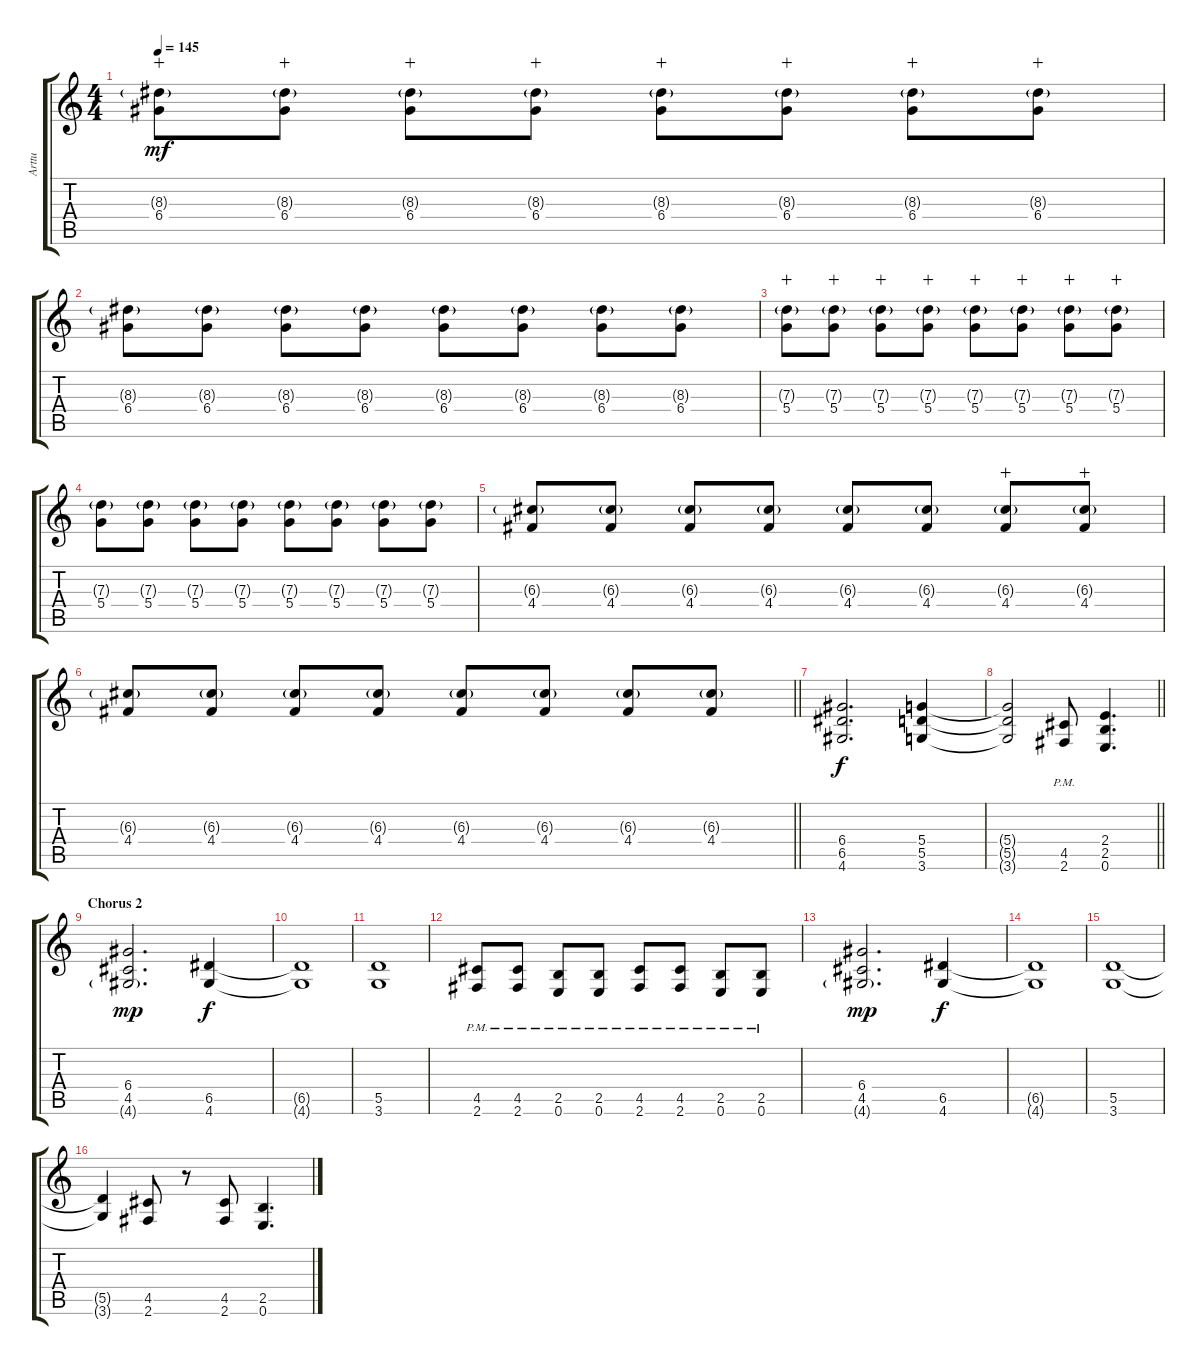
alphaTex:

\track ("Arttu" "Arttu") {instrument distortionguitar}
\staff {score tabs}
\tuning (E4 B3 G3 D3 A2 E2) {hide}
\ts (4 4)
\tempo 145
\clef g2
\ks c
(8.3{g} 6.4).8{dy mf wahc} (8.3{g} 6.4).8{wahc} (8.3{g} 6.4).8{wahc} (8.3{g} 6.4).8{wahc} (8.3{g} 6.4).8{wahc} (8.3{g} 6.4).8{wahc} (8.3{g} 6.4).8{wahc} (8.3{g} 6.4).8{wahc} |
(8.3{g} 6.4).8 (8.3{g} 6.4).8 (8.3{g} 6.4).8 (8.3{g} 6.4).8 (8.3{g} 6.4).8 (8.3{g} 6.4).8 (8.3{g} 6.4).8 (8.3{g} 6.4).8 |
(7.3{g} 5.4).8{wahc} (7.3{g} 5.4).8{wahc} (7.3{g} 5.4).8{wahc} (7.3{g} 5.4).8{wahc} (7.3{g} 5.4).8{wahc} (7.3{g} 5.4).8{wahc} (7.3{g} 5.4).8{wahc} (7.3{g} 5.4).8{wahc} |
(7.3{g} 5.4).8 (7.3{g} 5.4).8 (7.3{g} 5.4).8 (7.3{g} 5.4).8 (7.3{g} 5.4).8 (7.3{g} 5.4).8 (7.3{g} 5.4).8 (7.3{g} 5.4).8 |
(6.3{g} 4.4).8 (6.3{g} 4.4).8 (6.3{g} 4.4).8 (6.3{g} 4.4).8 (6.3{g} 4.4).8 (6.3{g} 4.4).8 (6.3{g} 4.4).8{wahc} (6.3{g} 4.4).8{wahc} |
\barLineRight lightlight
(6.3{g} 4.4).8 (6.3{g} 4.4).8 (6.3{g} 4.4).8 (6.3{g} 4.4).8 (6.3{g} 4.4).8 (6.3{g} 4.4).8 (6.3{g} 4.4).8 (6.3{g} 4.4).8 |
\section ("" "")
(6.4 6.5 4.6).2{d dy f} (5.4 5.5 3.6).4 |
\barLineRight lightlight
(5.4{t} 5.5{t} 3.6{t}).2 (4.5{pm} 2.6{pm}).8 (2.4 2.5 0.6).4{d} |
\section ("" "Chorus 2")
(6.4 4.5 4.6{g}).2{d dy mp} (6.5 4.6).4{dy f} |
(6.5{t} 4.6{t}).1 |
(5.5 3.6).1 |
(4.5{pm} 2.6{pm}).8 (4.5{pm} 2.6{pm}).8 (2.5{pm} 0.6{pm}).8 (2.5{pm} 0.6{pm}).8 (4.5{pm} 2.6{pm}).8 (4.5{pm} 2.6{pm}).8 (2.5{pm} 0.6{pm}).8 (2.5{pm} 0.6{pm}).8 |
(6.4 4.5 4.6{g}).2{d dy mp} (6.5 4.6).4{dy f} |
(6.5{t} 4.6{t}).1 |
(5.5 3.6).1 |
(5.5{t} 3.6{t}).4 (4.5 2.6).8 r.8 (4.5 2.6).8 (2.5 0.6).4{d}
